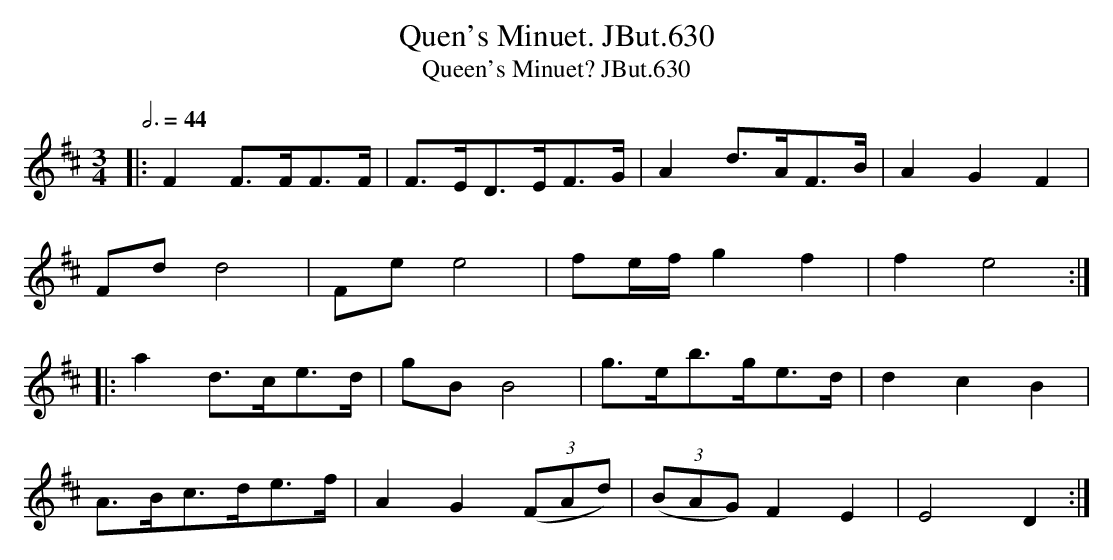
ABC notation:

X:1
T:Quen's Minuet. JBut.630
T:Queen's Minuet? JBut.630
M:3/4
L:1/8
Q:3/4=44
K:D
|:F2 F>FF>F|F>ED>EF>G|A2 d>AF>B|A2 G2 F2|
Fd d4|Fe e4|fe/f/ g2 f2|f2 e4:|
|:a2 d>ce>d|gB B4|g>eb>ge>d|d2 c2 B2|
A>Bc>de>f|A2 G2 (3(FAd)|(3(BAG) F2 E2|E4 D2:|
